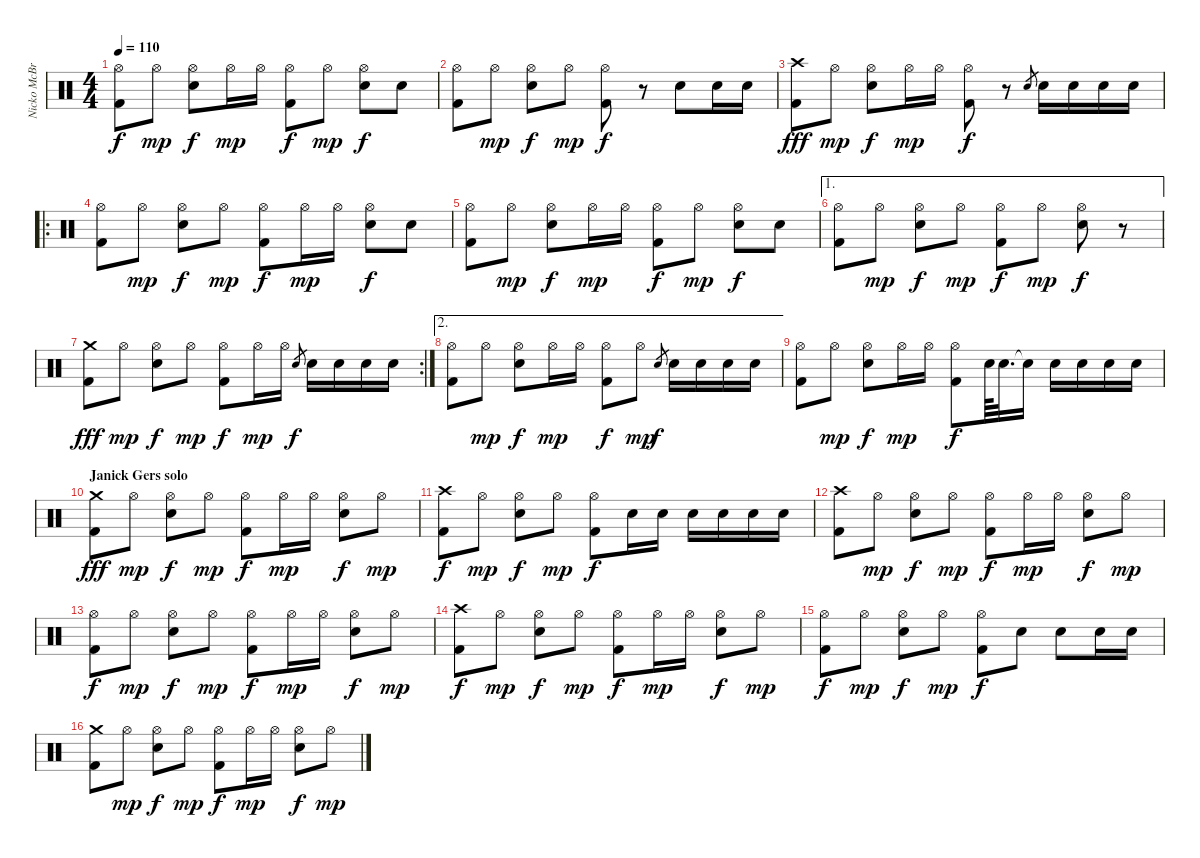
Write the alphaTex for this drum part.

\track ("Nicko McBrain" "Nicko McBr") {instrument percussion}
\staff {score}
\articulation defaults
\ts (4 4)
\tempo 110
\clef neutral
\ks c
("Hi-Hat (open)" "Kick (hit) 2").8{dy f} "Hi-Hat (open)".8{dy mp} ("Hi-Hat (open)" "Snare (hit) 2").8{dy f} "Hi-Hat (open)".16{dy mp} "Hi-Hat (open)".16 ("Hi-Hat (open)" "Kick (hit) 2").8{dy f} "Hi-Hat (open)".8{dy mp} ("Hi-Hat (open)" "Snare (hit) 2").8{dy f} "Snare (hit) 2".8 |
("Hi-Hat (open)" "Kick (hit) 2").8 "Hi-Hat (open)".8{dy mp} ("Hi-Hat (open)" "Snare (hit) 2").8{dy f} "Hi-Hat (open)".8{dy mp} ("Hi-Hat (open)" "Kick (hit) 2").8{dy f} r.8 "Snare (hit) 2".8 "Snare (hit) 2".16 "Snare (hit) 2".16 |
("Crash high (hit)" "Kick (hit) 2").8{dy fff} "Hi-Hat (open)".8{dy mp} ("Hi-Hat (open)" "Snare (hit) 2").8{dy f} "Hi-Hat (open)".16{dy mp} "Hi-Hat (open)".16 ("Hi-Hat (open)" "Kick (hit) 2").8{dy f} r.8 "Snare (hit) 2".8{gr} "Snare (hit) 2".16 "Snare (hit) 2".16 "Snare (hit) 2".16 "Snare (hit) 2".16 |
\ro
("Hi-Hat (open)" "Kick (hit) 2").8 "Hi-Hat (open)".8{dy mp} ("Hi-Hat (open)" "Snare (hit) 2").8{dy f} "Hi-Hat (open)".8{dy mp} ("Hi-Hat (open)" "Kick (hit) 2").8{dy f} "Hi-Hat (open)".16{dy mp} "Hi-Hat (open)".16 ("Hi-Hat (open)" "Snare (hit) 2").8{dy f} "Snare (hit) 2".8 |
("Hi-Hat (open)" "Kick (hit) 2").8 "Hi-Hat (open)".8{dy mp} ("Hi-Hat (open)" "Snare (hit) 2").8{dy f} "Hi-Hat (open)".16{dy mp} "Hi-Hat (open)".16 ("Hi-Hat (open)" "Kick (hit) 2").8{dy f} "Hi-Hat (open)".8{dy mp} ("Hi-Hat (open)" "Snare (hit) 2").8{dy f} "Snare (hit) 2".8 |
\ae 1
("Hi-Hat (open)" "Kick (hit) 2").8 "Hi-Hat (open)".8{dy mp} ("Hi-Hat (open)" "Snare (hit) 2").8{dy f} "Hi-Hat (open)".8{dy mp} ("Hi-Hat (open)" "Kick (hit) 2").8{dy f} "Hi-Hat (open)".8{dy mp} ("Hi-Hat (open)" "Snare (hit) 2").8{dy f} r.8 |
\rc 2
("Crash medium (hit)" "Kick (hit) 2").8{dy fff} "Hi-Hat (open)".8{dy mp} ("Hi-Hat (open)" "Snare (hit) 2").8{dy f} "Hi-Hat (open)".8{dy mp} ("Hi-Hat (open)" "Kick (hit) 2").8{dy f} "Hi-Hat (open)".16{dy mp} "Hi-Hat (open)".16 "Snare (hit) 2".8{gr dy f} "Snare (hit) 2".16 "Snare (hit) 2".16 "Snare (hit) 2".16 "Snare (hit) 2".16 |
\ae 2
("Hi-Hat (open)" "Kick (hit) 2").8 "Hi-Hat (open)".8{dy mp} ("Hi-Hat (open)" "Snare (hit) 2").8{dy f} "Hi-Hat (open)".16{dy mp} "Hi-Hat (open)".16 ("Hi-Hat (open)" "Kick (hit) 2").8{dy f} "Hi-Hat (open)".8{dy mp} "Snare (hit) 2".8{gr dy f} "Snare (hit) 2".16 "Snare (hit) 2".16 "Snare (hit) 2".16 "Snare (hit) 2".16 |
("Hi-Hat (open)" "Kick (hit) 2").8 "Hi-Hat (open)".8{dy mp} ("Hi-Hat (open)" "Snare (hit) 2").8{dy f} "Hi-Hat (open)".16{dy mp} "Hi-Hat (open)".16 ("Hi-Hat (open)" "Kick (hit) 2").8{dy f} "Snare (hit) 2".64 "Snare (hit) 2".32{d} "Snare (hit)"{t}.16 "Snare (hit) 2".16 "Snare (hit) 2".16 "Snare (hit) 2".16 "Snare (hit) 2".16 |
\section ("" "Janick Gers solo")
("Crash medium (hit)" "Kick (hit) 2").8{dy fff} "Hi-Hat (open)".8{dy mp} ("Hi-Hat (open)" "Snare (hit) 2").8{dy f} "Hi-Hat (open)".8{dy mp} ("Hi-Hat (open)" "Kick (hit) 2").8{dy f} "Hi-Hat (open)".16{dy mp} "Hi-Hat (open)".16 ("Hi-Hat (open)" "Snare (hit) 2").8{dy f} "Hi-Hat (open)".8{dy mp} |
("Crash high (hit)" "Kick (hit) 2").8{dy f} "Hi-Hat (open)".8{dy mp} ("Hi-Hat (open)" "Snare (hit) 2").8{dy f} "Hi-Hat (open)".8{dy mp} ("Hi-Hat (open)" "Kick (hit) 2").8{dy f} "Snare (hit) 2".16 "Snare (hit) 2".16 "Snare (hit) 2".16 "Snare (hit) 2".16 "Snare (hit) 2".16 "Snare (hit) 2".16 |
("Crash high (hit)" "Kick (hit) 2").8 "Hi-Hat (open)".8{dy mp} ("Hi-Hat (open)" "Snare (hit) 2").8{dy f} "Hi-Hat (open)".8{dy mp} ("Hi-Hat (open)" "Kick (hit) 2").8{dy f} "Hi-Hat (open)".16{dy mp} "Hi-Hat (open)".16 ("Hi-Hat (open)" "Snare (hit) 2").8{dy f} "Hi-Hat (open)".8{dy mp} |
("Hi-Hat (open)" "Kick (hit) 2").8{dy f} "Hi-Hat (open)".8{dy mp} ("Hi-Hat (open)" "Snare (hit) 2").8{dy f} "Hi-Hat (open)".8{dy mp} ("Hi-Hat (open)" "Kick (hit) 2").8{dy f} "Hi-Hat (open)".16{dy mp} "Hi-Hat (open)".16 ("Hi-Hat (open)" "Snare (hit) 2").8{dy f} "Hi-Hat (open)".8{dy mp} |
("Crash high (hit)" "Kick (hit) 2").8{dy f} "Hi-Hat (open)".8{dy mp} ("Hi-Hat (open)" "Snare (hit) 2").8{dy f} "Hi-Hat (open)".8{dy mp} ("Hi-Hat (open)" "Kick (hit) 2").8{dy f} "Hi-Hat (open)".16{dy mp} "Hi-Hat (open)".16 ("Hi-Hat (open)" "Snare (hit) 2").8{dy f} "Hi-Hat (open)".8{dy mp} |
("Hi-Hat (open)" "Kick (hit) 2").8{dy f} "Hi-Hat (open)".8{dy mp} ("Hi-Hat (open)" "Snare (hit) 2").8{dy f} "Hi-Hat (open)".8{dy mp} ("Hi-Hat (open)" "Kick (hit) 2").8{dy f} "Snare (hit) 2".8 "Snare (hit) 2".8 "Snare (hit) 2".16 "Snare (hit) 2".16 |
("Crash medium (hit)" "Kick (hit) 2").8 "Hi-Hat (open)".8{dy mp} ("Hi-Hat (open)" "Snare (hit) 2").8{dy f} "Hi-Hat (open)".8{dy mp} ("Hi-Hat (open)" "Kick (hit) 2").8{dy f} "Hi-Hat (open)".16{dy mp} "Hi-Hat (open)".16 ("Hi-Hat (open)" "Snare (hit) 2").8{dy f} "Hi-Hat (open)".8{dy mp}
